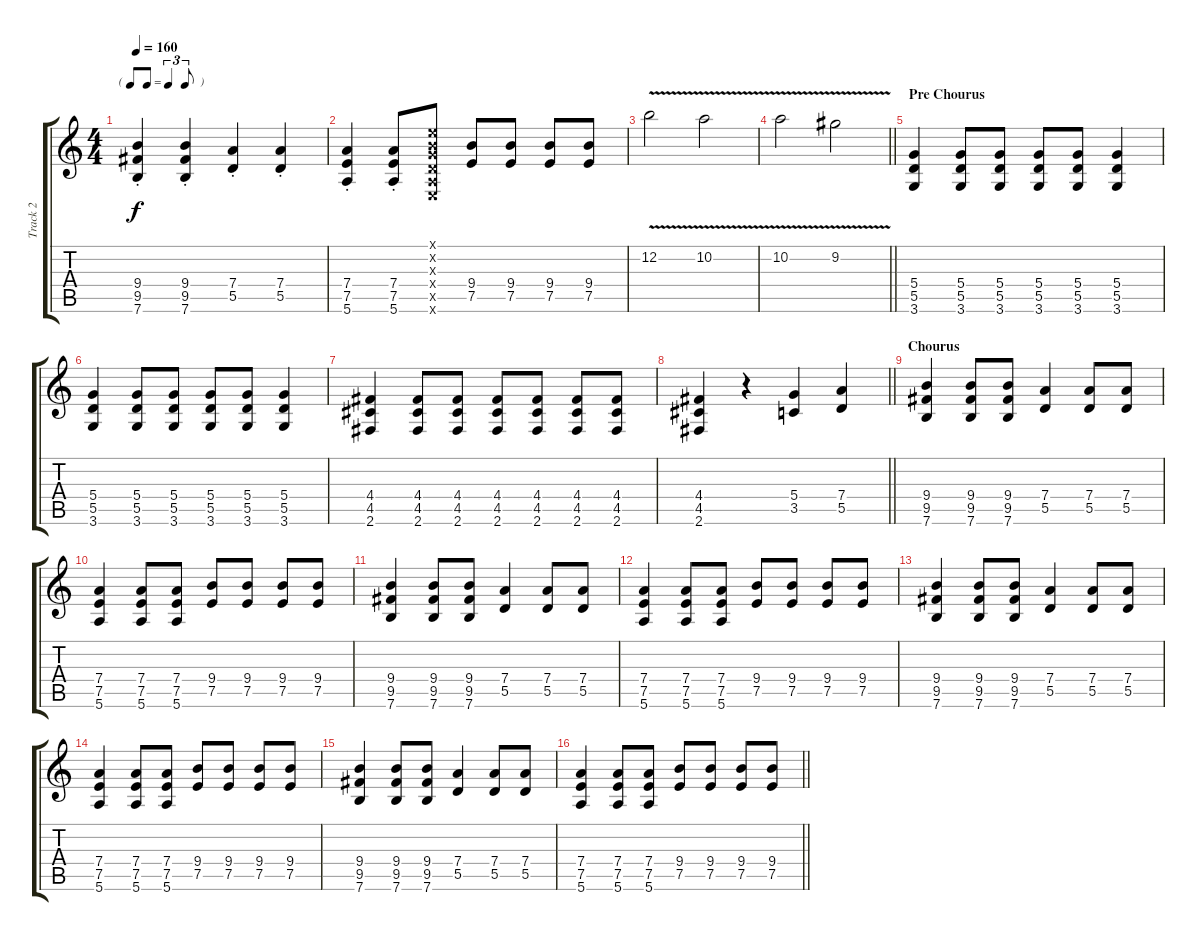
\track ("Track 2" "Track 2") {instrument electricguitarclean}
\staff {score tabs}
\tuning (E4 B3 G3 D3 A2 E2) {hide}
\ts (4 4)
\tf triplet8th
\tempo 160
\clef g2
\ks c
(9.4{st} 9.5{st} 7.6{st}).4{dy f} (9.4{st} 9.5{st} 7.6{st}).4 (7.4{st} 5.5{st}).4 (7.4{st} 5.5{st}).4 |
(7.4{st} 7.5{st} 5.6{st}).4 (7.4{st} 7.5{st} 5.6{st}).8 (0.1{x} 0.2{x} 0.3{x} 0.4{x} 0.5{x} 0.6{x}).8 (9.4 7.5).8 (9.4 7.5).8 (9.4 7.5).8 (9.4 7.5).8 |
12.2{v}.2 10.2{v}.2 |
\barLineRight lightlight
10.2{v}.2 9.2{v}.2 |
\section ("" "Pre Chourus")
(5.4 5.5 3.6).4 (5.4 5.5 3.6).8 (5.4 5.5 3.6).8 (5.4 5.5 3.6).8 (5.4 5.5 3.6).8 (5.4 5.5 3.6).4 |
(5.4 5.5 3.6).4 (5.4 5.5 3.6).8 (5.4 5.5 3.6).8 (5.4 5.5 3.6).8 (5.4 5.5 3.6).8 (5.4 5.5 3.6).4 |
(4.4 4.5 2.6).4 (4.4 4.5 2.6).8 (4.4 4.5 2.6).8 (4.4 4.5 2.6).8 (4.4 4.5 2.6).8 (4.4 4.5 2.6).8 (4.4 4.5 2.6).8 |
\barLineRight lightlight
(4.4 4.5 2.6).4 r.4 (5.4 3.5).4 (7.4 5.5).4 |
\section ("" "Chourus")
(9.4 9.5 7.6).4 (9.4 9.5 7.6).8 (9.4 9.5 7.6).8 (7.4 5.5).4 (7.4 5.5).8 (7.4 5.5).8 |
(7.4 7.5 5.6).4 (7.4 7.5 5.6).8 (7.4 7.5 5.6).8 (9.4 7.5).8 (9.4 7.5).8 (9.4 7.5).8 (9.4 7.5).8 |
(9.4 9.5 7.6).4 (9.4 9.5 7.6).8 (9.4 9.5 7.6).8 (7.4 5.5).4 (7.4 5.5).8 (7.4 5.5).8 |
(7.4 7.5 5.6).4 (7.4 7.5 5.6).8 (7.4 7.5 5.6).8 (9.4 7.5).8 (9.4 7.5).8 (9.4 7.5).8 (9.4 7.5).8 |
(9.4 9.5 7.6).4 (9.4 9.5 7.6).8 (9.4 9.5 7.6).8 (7.4 5.5).4 (7.4 5.5).8 (7.4 5.5).8 |
(7.4 7.5 5.6).4 (7.4 7.5 5.6).8 (7.4 7.5 5.6).8 (9.4 7.5).8 (9.4 7.5).8 (9.4 7.5).8 (9.4 7.5).8 |
(9.4 9.5 7.6).4 (9.4 9.5 7.6).8 (9.4 9.5 7.6).8 (7.4 5.5).4 (7.4 5.5).8 (7.4 5.5).8 |
\barLineRight lightlight
(7.4 7.5 5.6).4 (7.4 7.5 5.6).8 (7.4 7.5 5.6).8 (9.4 7.5).8 (9.4 7.5).8 (9.4 7.5).8 (9.4 7.5).8
